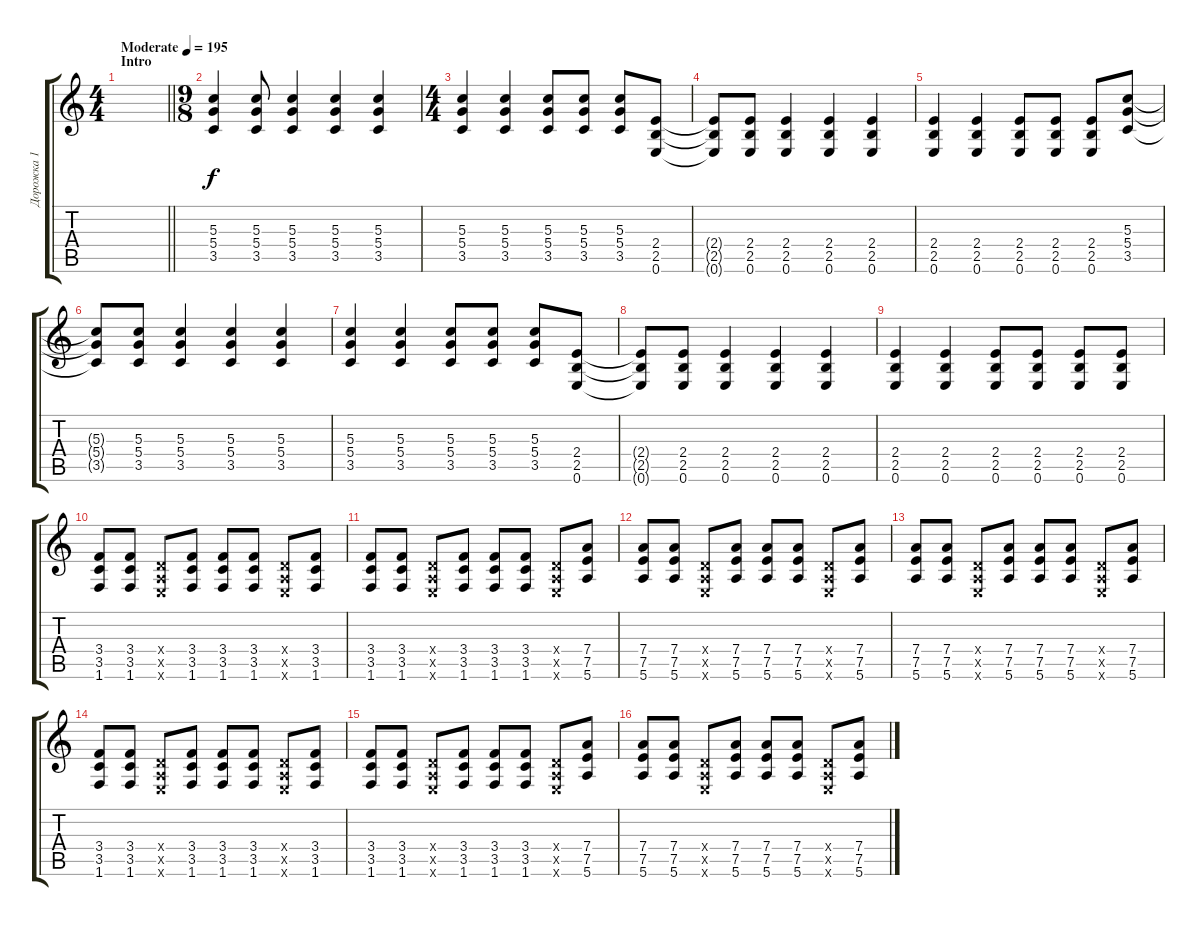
\track ("Дорожка 1" "Дорожка 1") {instrument distortionguitar}
\staff {score tabs}
\tuning (E4 B3 G3 D3 A2 E2) {hide}
\ts (4 4)
\section ("" "Intro")
\tempo (195 "Moderate")
\clef g2
\barLineRight lightlight
\ks c
|
\ts (9 8)
(5.3 5.4 3.5).4 (5.3 5.4 3.5).8 (5.3 5.4 3.5).4 (5.3 5.4 3.5).4 (5.3 5.4 3.5).4 |
\ts (4 4)
(5.3 5.4 3.5).4 (5.3 5.4 3.5).4 (5.3 5.4 3.5).8 (5.3 5.4 3.5).8 (5.3 5.4 3.5).8 (2.4 2.5 0.6).8 |
(2.4{t} 2.5{t} 0.6{t}).8 (2.4 2.5 0.6).8 (2.4 2.5 0.6).4 (2.4 2.5 0.6).4 (2.4 2.5 0.6).4 |
(2.4 2.5 0.6).4 (2.4 2.5 0.6).4 (2.4 2.5 0.6).8 (2.4 2.5 0.6).8 (2.4 2.5 0.6).8 (5.3 5.4 3.5).8 |
(5.3{t} 5.4{t} 3.5{t}).8 (5.3 5.4 3.5).8 (5.3 5.4 3.5).4 (5.3 5.4 3.5).4 (5.3 5.4 3.5).4 |
(5.3 5.4 3.5).4 (5.3 5.4 3.5).4 (5.3 5.4 3.5).8 (5.3 5.4 3.5).8 (5.3 5.4 3.5).8 (2.4 2.5 0.6).8 |
(2.4{t} 2.5{t} 0.6{t}).8 (2.4 2.5 0.6).8 (2.4 2.5 0.6).4 (2.4 2.5 0.6).4 (2.4 2.5 0.6).4 |
(2.4 2.5 0.6).4 (2.4 2.5 0.6).4 (2.4 2.5 0.6).8 (2.4 2.5 0.6).8 (2.4 2.5 0.6).8 (2.4 2.5 0.6).8 |
(3.4 3.5 1.6).8 (3.4 3.5 1.6).8 (0.4{x} 0.5{x} 0.6{x}).8 (3.4 3.5 1.6).8 (3.4 3.5 1.6).8 (3.4 3.5 1.6).8 (0.4{x} 0.5{x} 0.6{x}).8 (3.4 3.5 1.6).8 |
(3.4 3.5 1.6).8 (3.4 3.5 1.6).8 (0.4{x} 0.5{x} 0.6{x}).8 (3.4 3.5 1.6).8 (3.4 3.5 1.6).8 (3.4 3.5 1.6).8 (0.4{x} 0.5{x} 0.6{x}).8 (7.4 7.5 5.6).8 |
(7.4 7.5 5.6).8 (7.4 7.5 5.6).8 (0.4{x} 0.5{x} 0.6{x}).8 (7.4 7.5 5.6).8 (7.4 7.5 5.6).8 (7.4 7.5 5.6).8 (0.4{x} 0.5{x} 0.6{x}).8 (7.4 7.5 5.6).8 |
(7.4 7.5 5.6).8 (7.4 7.5 5.6).8 (0.4{x} 0.5{x} 0.6{x}).8 (7.4 7.5 5.6).8 (7.4 7.5 5.6).8 (7.4 7.5 5.6).8 (0.4{x} 0.5{x} 0.6{x}).8 (7.4 7.5 5.6).8 |
(3.4 3.5 1.6).8 (3.4 3.5 1.6).8 (0.4{x} 0.5{x} 0.6{x}).8 (3.4 3.5 1.6).8 (3.4 3.5 1.6).8 (3.4 3.5 1.6).8 (0.4{x} 0.5{x} 0.6{x}).8 (3.4 3.5 1.6).8 |
(3.4 3.5 1.6).8 (3.4 3.5 1.6).8 (0.4{x} 0.5{x} 0.6{x}).8 (3.4 3.5 1.6).8 (3.4 3.5 1.6).8 (3.4 3.5 1.6).8 (0.4{x} 0.5{x} 0.6{x}).8 (7.4 7.5 5.6).8 |
(7.4 7.5 5.6).8 (7.4 7.5 5.6).8 (0.4{x} 0.5{x} 0.6{x}).8 (7.4 7.5 5.6).8 (7.4 7.5 5.6).8 (7.4 7.5 5.6).8 (0.4{x} 0.5{x} 0.6{x}).8 (7.4 7.5 5.6).8
